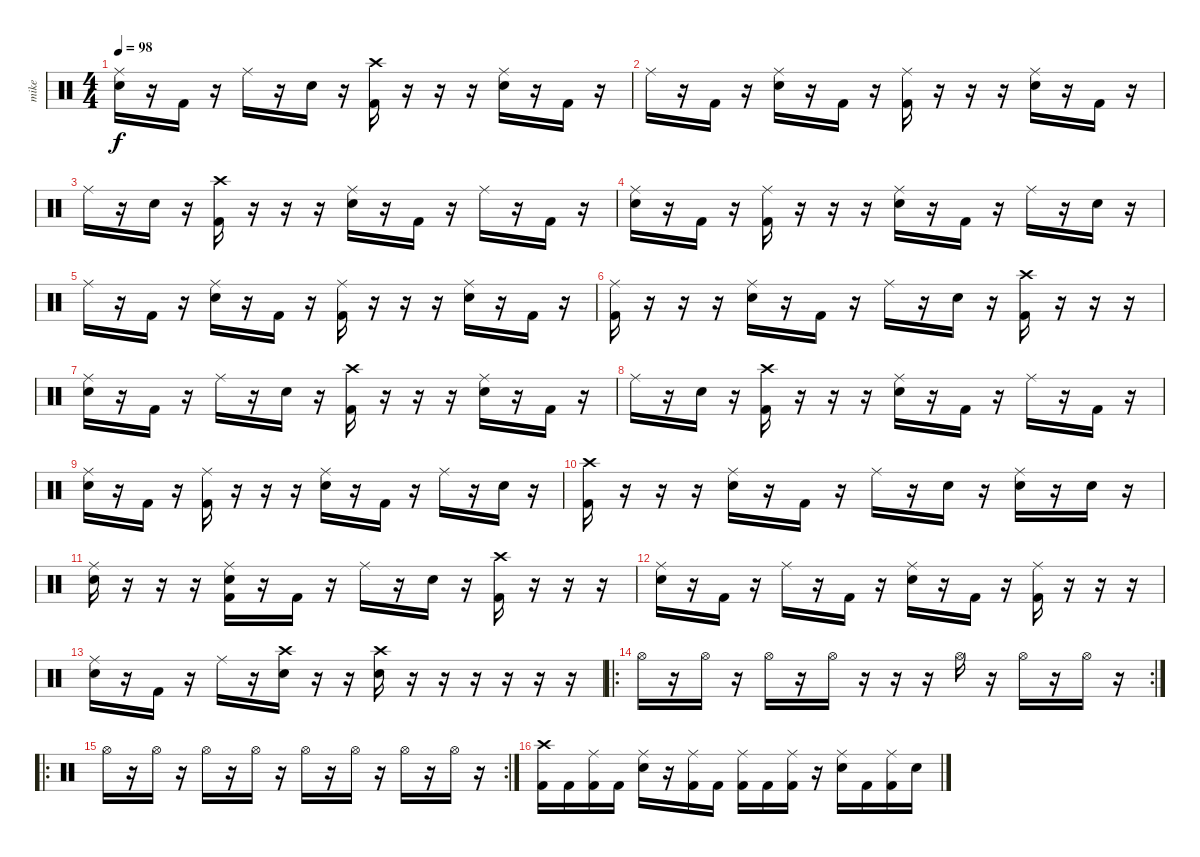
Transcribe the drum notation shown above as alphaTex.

\track ("mike" "mike") {instrument percussion}
\staff {score}
\articulation defaults
\ts (4 4)
\tempo 98
\clef neutral
\ks c
("Ride (middle)" "Electric Snare (hit)").16{dy f} r.16 "Kick (hit) 2".16 r.16 "Ride (middle)".16 r.16 "Electric Snare (hit)".16 r.16 ("Crash high (hit)" "Kick (hit) 2").16 r.16 r.16 r.16 ("Ride (middle)" "Electric Snare (hit)").16 r.16 "Kick (hit) 2".16 r.16 |
"Ride (middle)".16 r.16 "Kick (hit) 2".16 r.16 ("Ride (middle)" "Electric Snare (hit)").16 r.16 "Kick (hit) 2".16 r.16 ("Ride (middle)" "Kick (hit) 2").16 r.16 r.16 r.16 ("Ride (middle)" "Electric Snare (hit)").16 r.16 "Kick (hit) 2".16 r.16 |
"Ride (middle)".16 r.16 "Electric Snare (hit)".16 r.16 ("Crash high (hit)" "Kick (hit) 2").16 r.16 r.16 r.16 ("Ride (middle)" "Electric Snare (hit)").16 r.16 "Kick (hit) 2".16 r.16 "Ride (middle)".16 r.16 "Kick (hit) 2".16 r.16 |
("Ride (middle)" "Electric Snare (hit)").16 r.16 "Kick (hit) 2".16 r.16 ("Ride (middle)" "Kick (hit) 2").16 r.16 r.16 r.16 ("Ride (middle)" "Electric Snare (hit)").16 r.16 "Kick (hit) 2".16 r.16 "Ride (middle)".16 r.16 "Electric Snare (hit)".16 r.16 |
"Ride (middle)".16 r.16 "Kick (hit) 2".16 r.16 ("Ride (middle)" "Electric Snare (hit)").16 r.16 "Kick (hit) 2".16 r.16 ("Ride (middle)" "Kick (hit) 2").16 r.16 r.16 r.16 ("Ride (middle)" "Electric Snare (hit)").16 r.16 "Kick (hit) 2".16 r.16 |
("Ride (middle)" "Kick (hit) 2").16 r.16 r.16 r.16 ("Ride (middle)" "Electric Snare (hit)").16 r.16 "Kick (hit) 2".16 r.16 "Ride (middle)".16 r.16 "Electric Snare (hit)".16 r.16 ("Crash high (hit)" "Kick (hit) 2").16 r.16 r.16 r.16 |
("Ride (middle)" "Electric Snare (hit)").16 r.16 "Kick (hit) 2".16 r.16 "Ride (middle)".16 r.16 "Electric Snare (hit)".16 r.16 ("Crash high (hit)" "Kick (hit) 2").16 r.16 r.16 r.16 ("Ride (middle)" "Electric Snare (hit)").16 r.16 "Kick (hit) 2".16 r.16 |
"Ride (middle)".16 r.16 "Electric Snare (hit)".16 r.16 ("Crash high (hit)" "Kick (hit) 2").16 r.16 r.16 r.16 ("Ride (middle)" "Electric Snare (hit)").16 r.16 "Kick (hit) 2".16 r.16 "Ride (middle)".16 r.16 "Kick (hit) 2".16 r.16 |
("Ride (middle)" "Electric Snare (hit)").16 r.16 "Kick (hit) 2".16 r.16 ("Ride (middle)" "Kick (hit) 2").16 r.16 r.16 r.16 ("Ride (middle)" "Electric Snare (hit)").16 r.16 "Kick (hit) 2".16 r.16 "Ride (middle)".16 r.16 "Electric Snare (hit)".16 r.16 |
("Crash high (hit)" "Kick (hit) 2").16 r.16 r.16 r.16 ("Ride (middle)" "Electric Snare (hit)").16 r.16 "Kick (hit) 2".16 r.16 "Ride (middle)".16 r.16 "Hand Clap (hit)".16 r.16 ("Ride (middle)" "Electric Snare (hit)").16 r.16 "Hand Clap (hit)".16 r.16 |
("Ride (middle)" "Hand Clap (hit)").16 r.16 r.16 r.16 ("Ride (middle)" "Electric Snare (hit)" "Kick (hit) 2").16 r.16 "Kick (hit) 2".16 r.16 "Ride (middle)".16 r.16 "Electric Snare (hit)".16 r.16 ("Crash high (hit)" "Kick (hit) 2").16 r.16 r.16 r.16 |
("Ride (middle)" "Electric Snare (hit)").16 r.16 "Kick (hit) 2".16 r.16 "Ride (middle)".16 r.16 "Kick (hit) 2".16 r.16 ("Ride (middle)" "Electric Snare (hit)").16 r.16 "Kick (hit) 2".16 r.16 ("Ride (middle)" "Kick (hit) 2").16 r.16 r.16 r.16 |
("Ride (middle)" "Electric Snare (hit)").16 r.16 "Kick (hit) 2".16 r.16 "Ride (middle)".16 r.16 ("Crash high (hit)" "Electric Snare (hit)").16 r.16 r.16 ("Crash high (hit)" "Electric Snare (hit)").16 r.16 r.16 r.16 r.16 r.16 r.16 |
\ro
\rc 2 "Hi-Hat (open)".16
r.16 "Hi-Hat (open)".16 r.16 "Hi-Hat (open)".16 r.16 "Hi-Hat (open)".16 r.16 r.16 r.16 "Hi-Hat (open)".16 r.16 "Hi-Hat (open)".16 r.16 "Hi-Hat (open)".16 r.16 |
\ro
\rc 2 "Hi-Hat (open)".16
r.16 "Hi-Hat (open)".16 r.16 "Hi-Hat (open)".16 r.16 "Hi-Hat (open)".16 r.16 "Hi-Hat (open)".16 r.16 "Hi-Hat (open)".16 r.16 "Hi-Hat (open)".16 r.16 "Hi-Hat (open)".16 r.16 |
("Crash high (hit)" "Kick (hit) 2").16 "Kick (hit) 2".16 ("Ride (middle)" "Kick (hit) 2").16 "Kick (hit) 2".16 ("Ride (middle)" "Electric Snare (hit)").16 r.16 ("Ride (middle)" "Kick (hit) 2").16 "Kick (hit) 2".16 ("Ride (middle)" "Kick (hit) 2").16 "Kick (hit) 2".16 ("Ride (middle)" "Kick (hit) 2").16 r.16 ("Ride (middle)" "Electric Snare (hit)").16 "Kick (hit) 2".16 ("Ride (middle)" "Kick (hit) 2").16 "Electric Snare (hit)".16
